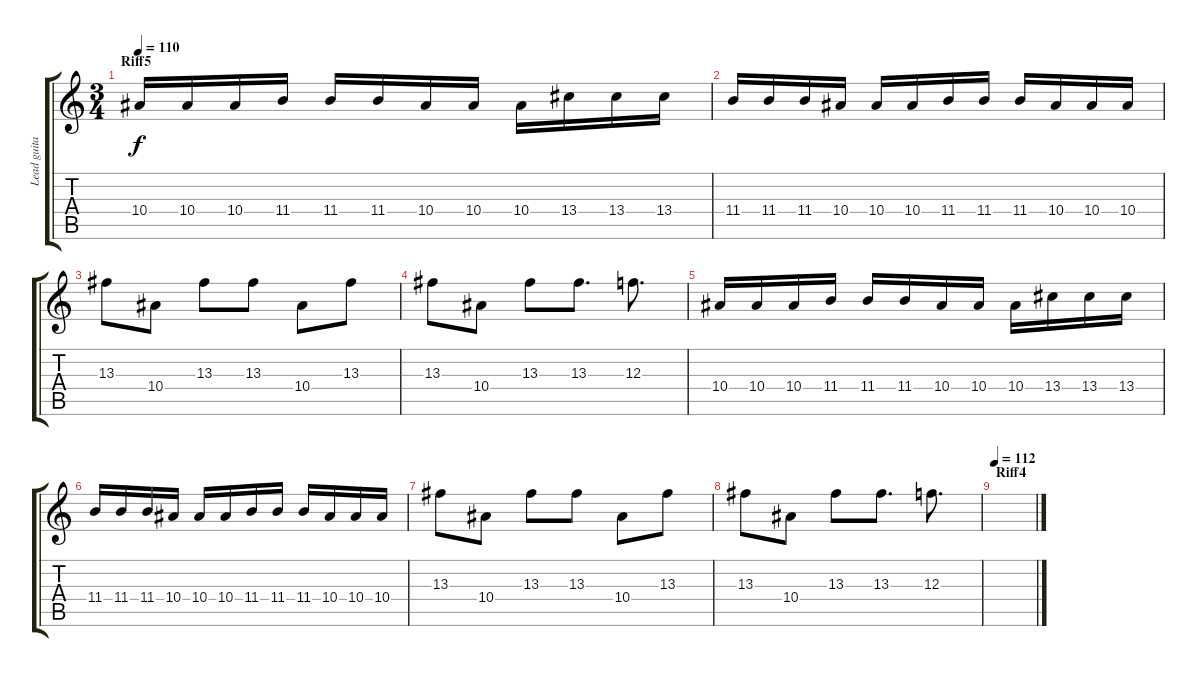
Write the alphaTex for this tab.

\track ("Lead guitar 2" "Lead guita") {instrument overdrivenguitar}
\staff {score tabs}
\tuning (D4 A3 F3 C3 G2 D2) {hide}
\ts (3 4)
\section ("" "Riff5")
\tempo 110
\clef g2
\ks c
10.4.16{dy f} 10.4.16 10.4.16 11.4.16 11.4.16 11.4.16 10.4.16 10.4.16 10.4.16 13.4.16 13.4.16 13.4.16 |
11.4.16 11.4.16 11.4.16 10.4.16 10.4.16 10.4.16 11.4.16 11.4.16 11.4.16 10.4.16 10.4.16 10.4.16 |
13.3.8 10.4.8 13.3.8 13.3.8 10.4.8 13.3.8 |
13.3.8 10.4.8 13.3.8 13.3.8{d} 12.3.8{d} |
10.4.16 10.4.16 10.4.16 11.4.16 11.4.16 11.4.16 10.4.16 10.4.16 10.4.16 13.4.16 13.4.16 13.4.16 |
11.4.16 11.4.16 11.4.16 10.4.16 10.4.16 10.4.16 11.4.16 11.4.16 11.4.16 10.4.16 10.4.16 10.4.16 |
13.3.8 10.4.8 13.3.8 13.3.8 10.4.8 13.3.8 |
13.3.8 10.4.8 13.3.8 13.3.8{d} 12.3.8{d} |
\section ("" "Riff4")
\tempo 112
